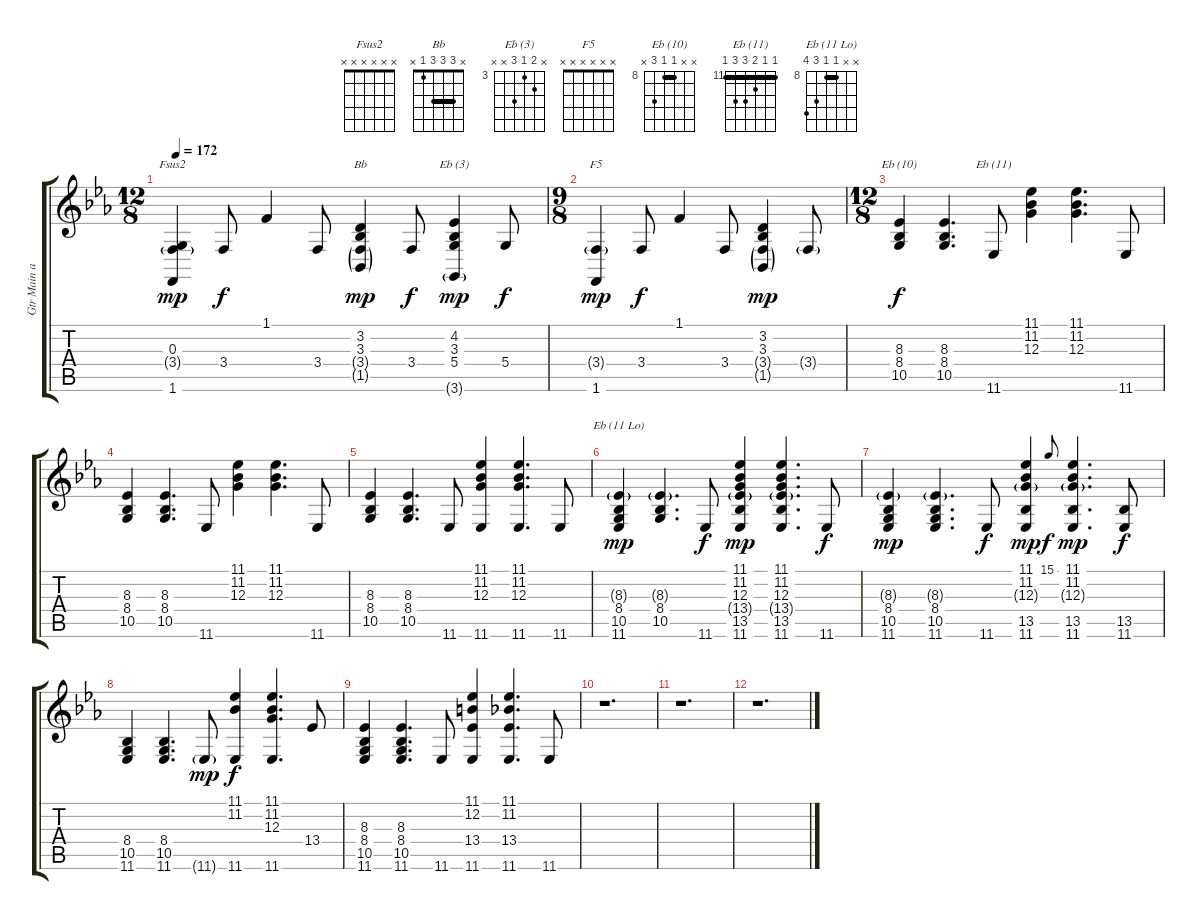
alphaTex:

\track ("Gtr Main arr. (Piano 1)" "Gtr Main a") {instrument brightacousticpiano}
\staff {score tabs}
\tuning (E4 B3 G3 D3 A2 E2) {hide}
\chord ("Fsus2" x x x x x x)
\chord ("Bb" x 3 3 3 1 x) {barre 3}
\chord ("Eb (3)" x 4 3 5 x x) {firstfret 3}
\chord ("F5" x x x x x x)
\chord ("Eb (10)" x x 8 8 10 x) {firstfret 8 barre 8}
\chord ("Eb (11)" 11 11 12 13 13 11) {firstfret 11 barre 11}
\chord ("Eb (11 Lo)" x x 8 8 10 11) {firstfret 8 barre 8}
\ts (12 8)
\tempo 172
\clef g2
\ks cminor
(0.3 3.4{g} 1.6).4{ch "Fsus2" dy mp} 3.4.8{dy f} 1.1.4 3.4.8 (3.2 3.3 3.4{g} 1.5{g}).4{ch "Bb" dy mp} 3.4.8{dy f} (4.2 3.3 5.4 3.6{g}).4{ch "Eb (3)" dy mp} 5.4.8{dy f} |
\ts (9 8)
(3.4{g} 1.6).4{ch "F5" dy mp} 3.4.8{dy f} 1.1.4 3.4.8 (3.2 3.3 3.4{g} 1.5{g}).4{dy mp} 3.4{g}.8 |
\ts (12 8)
(8.3 8.4 10.5).4{ch "Eb (10)" dy f} (8.3 8.4 10.5).4{d} 11.6.8{ch "Eb (11)"} (11.1 11.2 12.3).4 (11.1 11.2 12.3).4{d} 11.6.8 |
(8.3 8.4 10.5).4 (8.3 8.4 10.5).4{d} 11.6.8 (11.1 11.2 12.3).4 (11.1 11.2 12.3).4{d} 11.6.8 |
(8.3 8.4 10.5).4 (8.3 8.4 10.5).4{d} 11.6.8 (11.1 11.2 12.3 11.6).4 (11.1 11.2 12.3 11.6).4{d} 11.6.8 |
(8.3{g} 8.4 10.5 11.6).4{ch "Eb (11 Lo)" dy mp} (8.3{g} 8.4 10.5).4{d} 11.6.8{dy f} (11.1 11.2 12.3 13.4{g} 13.5 11.6).4{dy mp} (11.1 11.2 12.3 13.4{g} 13.5 11.6).4{d} 11.6.8{dy f} |
(8.3{g} 8.4 10.5 11.6).4{dy mp} (8.3{g} 8.4 10.5 11.6).4{d} 11.6.8{dy f} (11.1 11.2 12.3{g} 13.5 11.6).4{dy mp} 15.1.8{gr onbeat dy f} (11.1 11.2 12.3{g} 13.5 11.6).4{d dy mp} (13.5 11.6).8{dy f} |
(8.4 10.5 11.6).4 (8.4 10.5 11.6).4{d} 11.6{g}.8{dy mp} (11.1 11.2 11.6).4{dy f} (11.1 11.2 12.3 11.6).4{d} 13.4.8 |
(8.3 8.4 10.5 11.6).4 (8.3 8.4 10.5 11.6).4{d} 11.6.8 (11.1 12.2 13.4 11.6).4 (11.1 11.2 13.4 11.6).4{d} 11.6.8 |
r.1{d} |
r.1{d} |
r.1{d}
